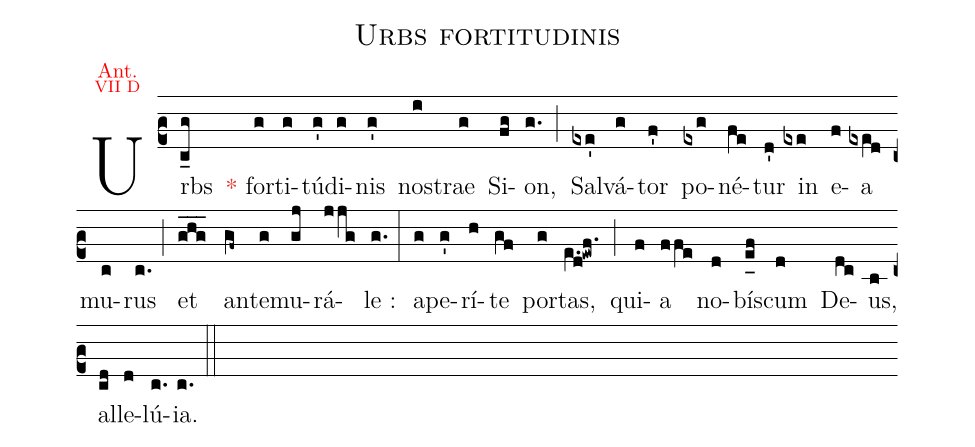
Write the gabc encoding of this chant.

name:Urbs fortitudinis;
office-part:Antiphona;
annotation: {\color{red}\footnotesize Ant.};
annotation: {\color{red}\scriptsize VII D};
%%
(c2) U{r}bs(c_g) <c>*</c> for(g)ti(g)tú(g')di(g)nis(g') no(i)strae(g) Si(fg)on,(g.) (;) Sal(exe')vá(g)tor(f') po(exg)né(fe)tur(d') in(exe) e(f)a(exe[ll:1]d) mu(c)rus(c.) (;) et(ghg___) an(gf~)te(g)mu(gj)rá(jjg)le :(g.) (:) a(g)pe(g')rí(h)te(gf) por(g)tas,(e.[ll:1]d!ewf.) (;) qui(f)a(ffe) no(d)bís(e_[uh:l]f)cum(d) De(dc)us,(b) al(cd)le(d)lú(c.){ia}.(c.) (::)
